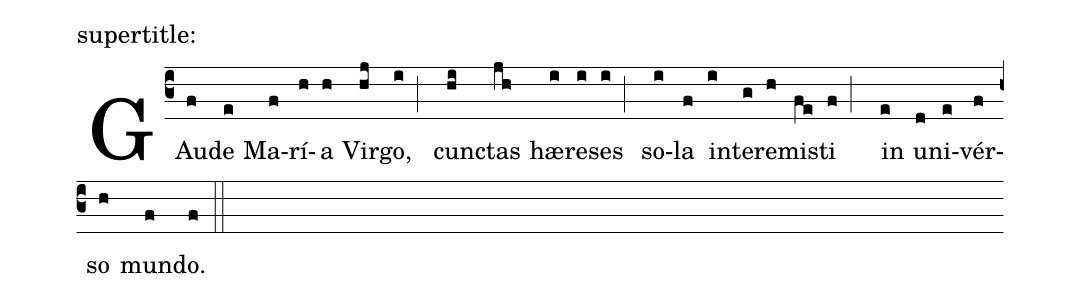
%%
(c3) GAu(f)de(e) Ma(f)rí(h)a(h) Vir(hj)go,(i;) cunc(hi)tas(jh) hæ(i)re(i)ses(i;) so(i)la(f) in(i)ter(g)e(h)mi(fe)sti(f;) in(e) u(d)ni(e)vér(f)so(h) mun(f)do.(f::)
